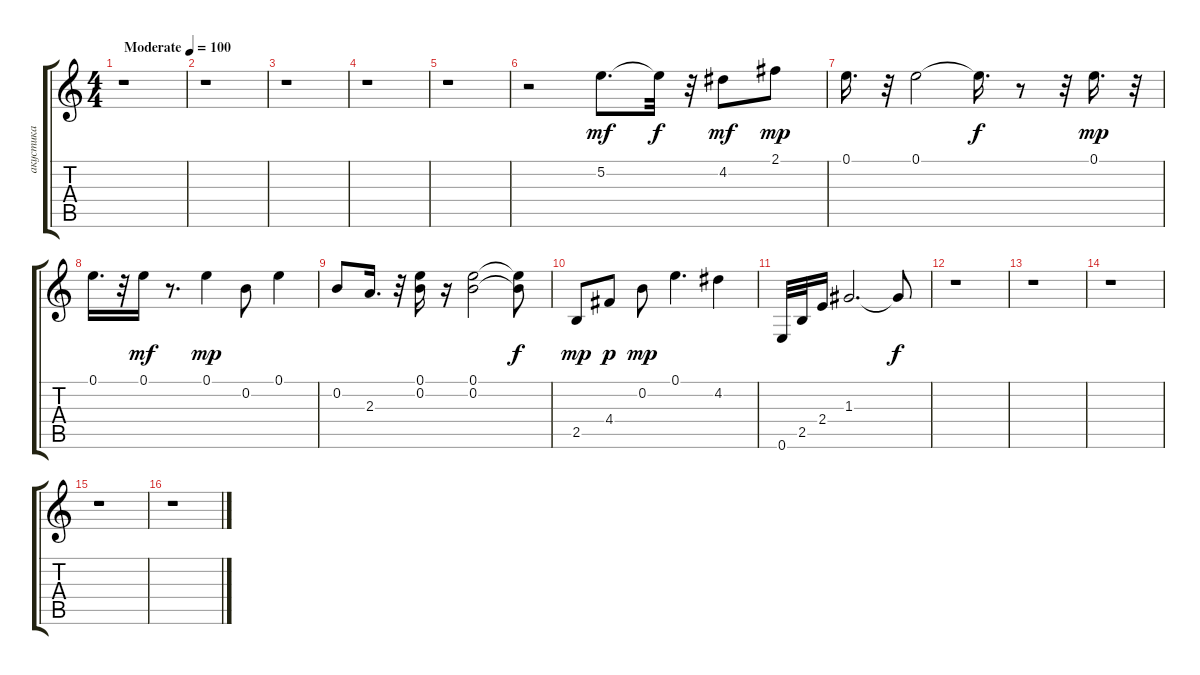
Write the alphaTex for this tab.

\track ("акустика" "акустика") {instrument acousticguitarsteel}
\staff {score tabs}
\tuning (E4 B3 G3 D3 A2 E2) {hide}
\ts (4 4)
\tempo (100 "Moderate")
\clef g2
\ks c
r.1{dy mf instrument acousticguitarsteel} |
r.1 |
r.1 |
r.1 |
r.1 |
r.2 5.2.8{d} 5.2{t}.32{dy f} r.32 4.2.8{dy mf} 2.1.8{dy mp} |
0.1.16{d} r.32 0.1.2 0.1{t}.16{d dy f} r.8 r.32 0.1.16{d dy mp} r.32 |
0.1.16{d} r.32 0.1.16{dy mf} r.8{d} 0.1.4{dy mp} 0.2.8 0.1.4 |
0.2.8 2.3.16{d} r.32 (0.1 0.2).16 r.16 (0.1 0.2).2 (0.1{t} 0.2{t}).8{dy f} |
2.5.8{dy mp} 4.4.8{dy p} 0.2.8{dy mp} 0.1.4{d} 4.2.4 |
0.6.32 2.5.32 2.4.16 1.3.2{d} 1.3{t}.8{dy f} |
r.1 |
r.1 |
r.1 |
r.1 |
r.1
